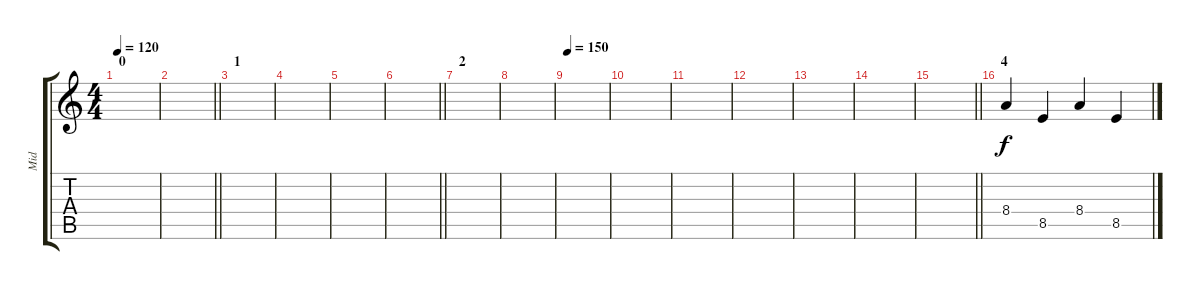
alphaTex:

\track ("Mid" "Mid") {instrument overdrivenguitar}
\staff {score tabs}
\tuning (Eb4 Bb3 Gb3 Db3 Ab2 Eb2) {hide}
\ts (4 4)
\section ("" "0")
\tempo 120
\tempo 160
\tempo 120
\clef g2
\ks c
|
\barLineRight lightlight
|
\section ("" "1")
|
|
|
\barLineRight lightlight
|
\section ("" "2")
|
|
\tempo 150
|
|
|
|
|
|
\barLineRight lightlight
|
\section ("" "4")
8.4.4 8.5.4 8.4.4 8.5.4
